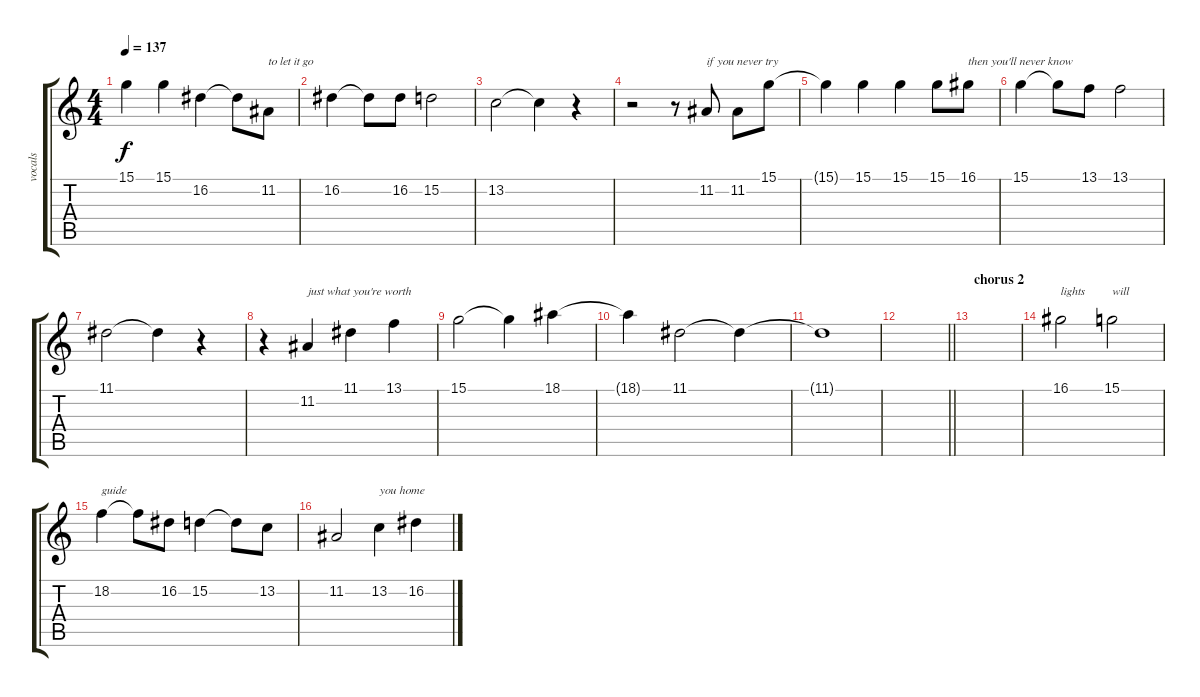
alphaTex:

\track ("vocals" "vocals") {instrument flute}
\staff {score tabs}
\tuning (E4 B3 G3 D3 A2 E2) {hide}
\ts (4 4)
\tempo 137
\clef g2
\ks c
15.1{t}.4{dy f} 15.1.4 16.2.4 16.2{t}.8 11.2.8{txt "to let it go"} |
16.2.4 16.2{t}.8 16.2.8 15.2.2 |
13.2.2 13.2{t}.4 r.4 |
r.2 r.8 11.2.8{txt "if you never try"} 11.2.8 15.1.8 |
15.1{t}.4 15.1.4 15.1.4 15.1.8 16.1.8{txt "then you'll never know"} |
15.1.4 15.1{t}.8 13.1.8 13.1.2 |
11.1.2 11.1{t}.4 r.4 |
r.4 11.2.4{txt "just what you're worth"} 11.1.4 13.1.4 |
15.1.2 15.1{t}.4 18.1.4 |
18.1{t}.4 11.1.2 11.1{t}.4 |
11.1{t}.1 |
\barLineRight lightlight
|
\section ("" "chorus 2")
|
16.1.2{txt "lights" volume 11} 15.1.2{txt "will"} |
18.2.4{txt "guide"} 18.2{t}.8 16.2.8 15.2.4 15.2{t}.8 13.2.8 |
11.2.2 13.2.4{txt "you home"} 16.2.4
